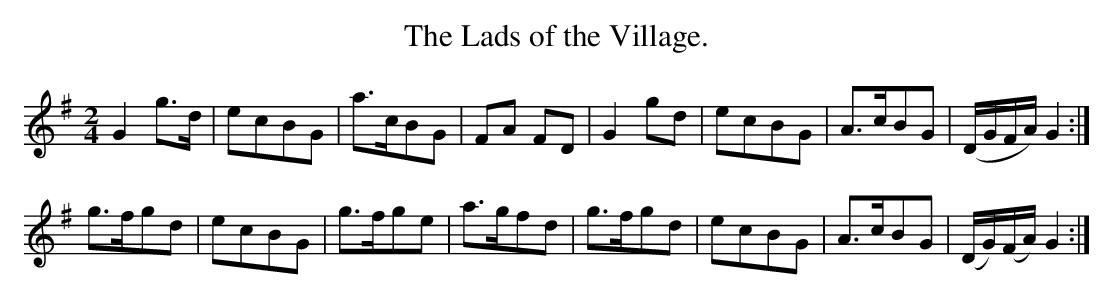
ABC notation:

X:1
T:The Lads of the Village.
M:2/4
L:1/8
K:G
G2g>d|ecBG|a>cBG|FA FD|G2 gd|ecBG|A>cBG|(D/G/F/A/)   G2:|
g>fgd|ecBG|g>fge|a>gfd|g>fgd|ecBG|A>cBG|(D/G/)(F/A/) G2:|
